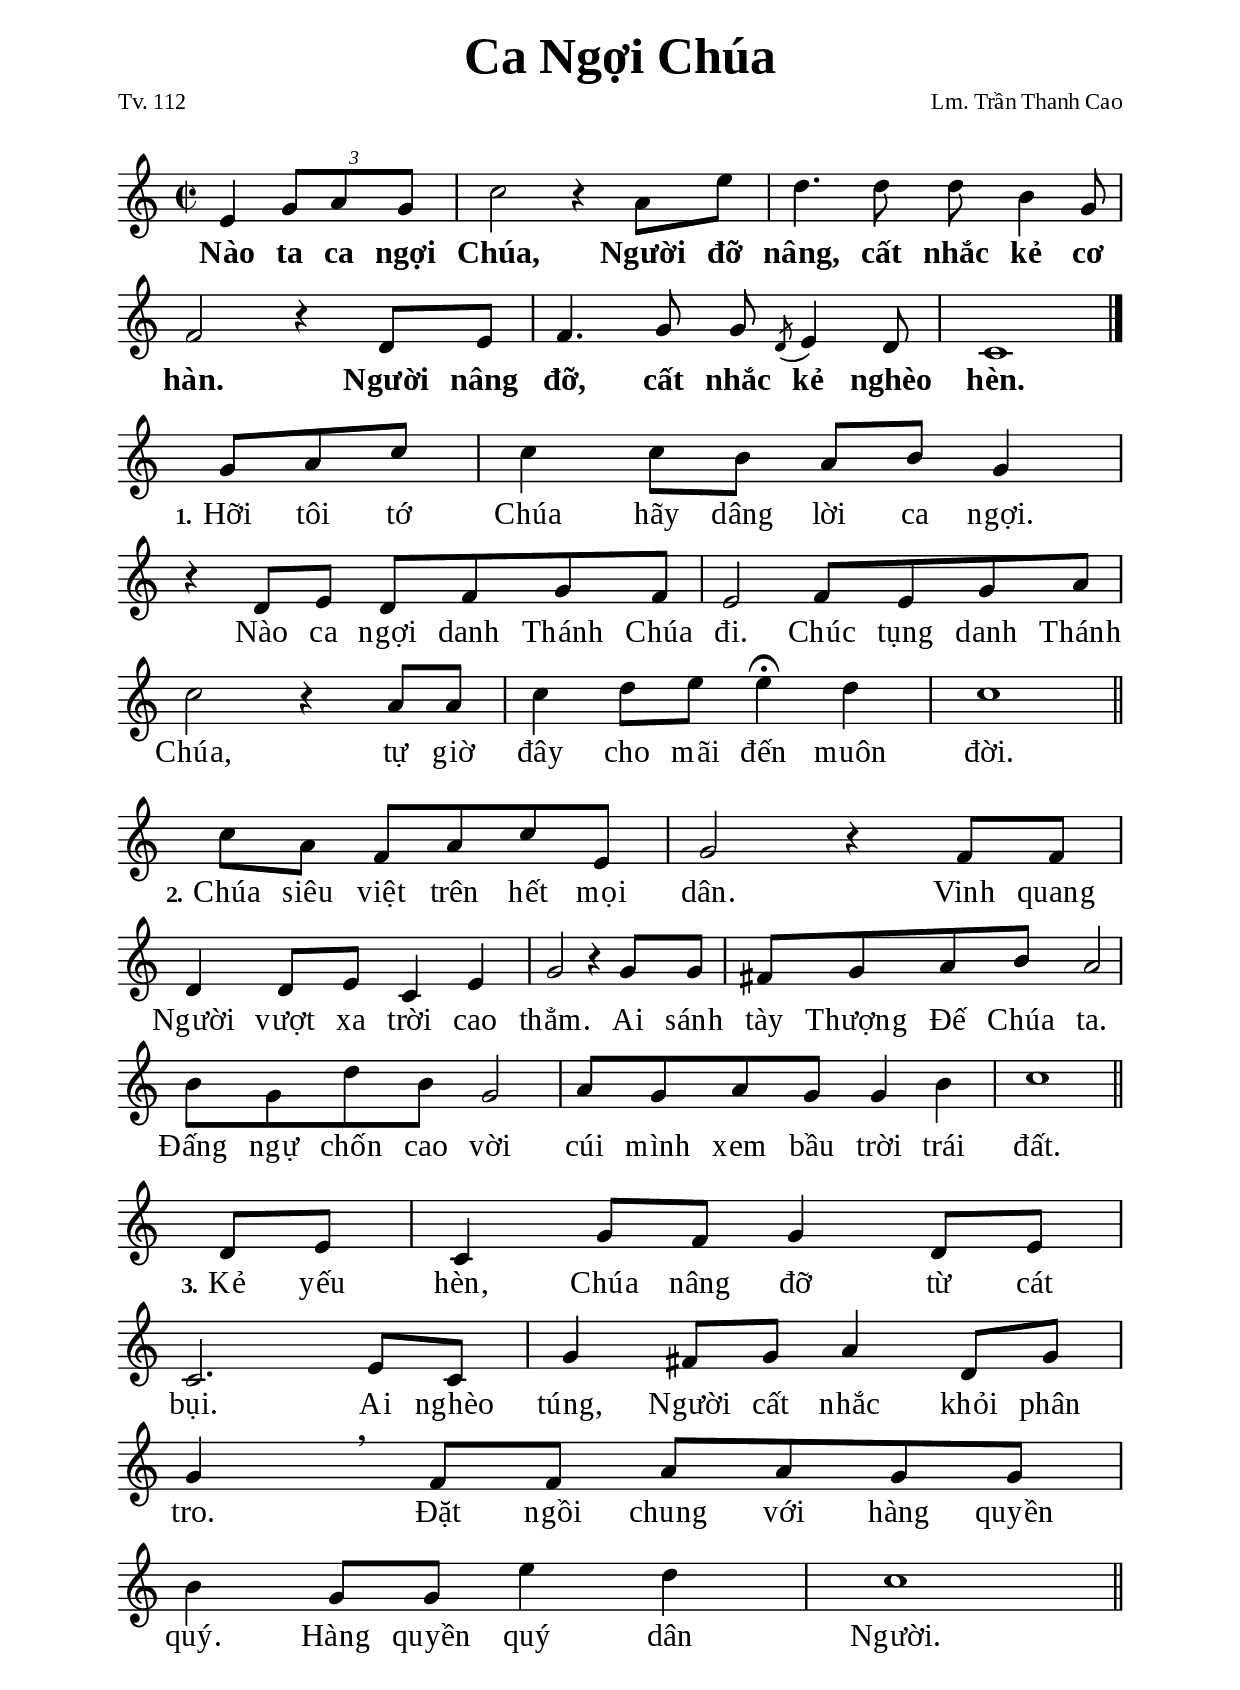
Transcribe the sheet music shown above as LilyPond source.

% Cài đặt chung
\version "2.20.0"
\include "english.ly"

\header {
  title = \markup { \fontsize #3 "Ca Ngợi Chúa" }
  poet = "Tv. 112"
  composer = "Lm. Trần Thanh Cao"
  arranger = " "
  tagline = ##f
}

\paper {
  #(set-paper-size "a4")
  top-margin = 10\mm
  bottom-margin = 10\mm
  left-margin = 20\mm
  right-margin = 20\mm
  indent = #0
  #(define fonts
    (make-pango-font-tree
      "Liberation Serif"
      "Liberation Serif"
      "Liberation Serif"
      (/ 20 20)))
  page-count = #1
}

% Nhạc điệp khúc
nhacDiepKhuc = \relative c' {
  \partial 2 e4 \tuplet 3/2 { g8 a g } |
  c2 r4 a8 e' |
  d4. d8 d b4 g8 |
  f2 r4 d8 e |
  f4. g8 g \acciaccatura d8 e4 d8 |
  c1 \bar "|."
}

% Nhạc phiên khúc
nhacPhienKhucMot = \relative c'' {
  \partial 4. g8 a c |
  c4 c8 b a b g4 |
  r d8 e d f g f |
  e2 f8 e g a |
  c2 r4 a8 a |
  c4 d8 e e4 \fermata d |
  c1 \bar "||"
}

nhacPhienKhucHai = \relative c'' {
  \partial 2. c8 a f a c e, |
  g2 r4 f8 f |
  d4 d8 e c4 e |
  g2 r4 g8 g |
  fs g a b a2 |
  b8 g d' b g2 |
  a8 g a g g4 b |
  c1 \bar "||"
}

nhacPhienKhucBa = \relative c' {
  \partial 4 d8 e |
  c4 g'8 f g4 d8 e |
  c2. e8 c |
  g'4 fs8 g a4 d,8 g |
  g4 \breathe f8 f a a g g |
  b4 g8 g e'4 d |
  c1 \bar "||"
}

% Lời điệp khúc
loiDiepKhuc = \lyricmode {
  Nào ta ca ngợi Chúa,
  Người đỡ nâng, cất nhắc kẻ cơ hàn.
  Người nâng đỡ, cất nhắc kẻ nghèo hèn.
}

% Lời phiên khúc
loiPhienKhucMot = \lyricmode {
  \set stanza = #"1."
  Hỡi tôi tớ Chúa hãy dâng lời ca ngợi.
  Nào ca ngợi danh Thánh Chúa đi.
  Chúc tụng danh Thánh Chúa,
  tự giờ đây cho mãi đến muôn đời.
}

loiPhienKhucHai = \lyricmode {
  \set stanza = #"2."
  Chúa siêu việt trên hết mọi dân.
  Vinh quang Người vượt xa trời cao thẳm.
  Ai sánh tày Thượng Đế Chúa ta.
  Đấng ngự chốn cao vời cúi mình xem bầu trời trái đất.
}

loiPhienKhucBa = \lyricmode {
  \set stanza = #"3."
  Kẻ yếu hèn, Chúa nâng đỡ từ cát bụi.
  Ai nghèo túng, Người cất nhắc khỏi phân tro.
  Đặt ngồi chung với hàng quyền quý.
  Hàng quyền quý dân Người.
}


% Dàn trang
\score {
  \new ChoirStaff <<
    \new Staff = diepKhuc \with {
        \consists "Merge_rests_engraver"
        \magnifyStaff #(magstep +1)
      }
      <<
      \new Voice = beSop {
        \key c \major \time 2/2 \stemNeutral \nhacDiepKhuc
      }
    >>
    \new Lyrics \lyricsto beSop \loiDiepKhuc
  >>
  \layout {
    \override Lyrics.LyricText.font-series = #'bold
    \override Lyrics.LyricText.font-size = #+3
    \override Lyrics.LyricSpace.minimum-distance = #2.0
    \override Score.BarNumber.break-visibility = ##(#f #f #f)
    \override Score.SpacingSpanner.uniform-stretching = ##t
  }
}

\score {
  \new ChoirStaff <<
    \new Staff = phienKhuc \with {
        \magnifyStaff #(magstep +1)
      }
      <<
      \new Voice = beSop {
        \key c \major \time 2/2 \nhacPhienKhucMot
      }
    >>
    \new Lyrics \lyricsto beSop \loiPhienKhucMot
  >>
  \layout {
    \override Staff.TimeSignature.transparent = ##t
    \override Lyrics.LyricText.font-size = #+3
    \override Lyrics.LyricSpace.minimum-distance = #2.0
    \override Score.BarNumber.break-visibility = ##(#f #f #f)
    \override Score.SpacingSpanner.uniform-stretching = ##t
  } 
}

\score {
  \new ChoirStaff <<
    \new Staff = phienKhuc \with {
        \magnifyStaff #(magstep +1)
      }
      <<
      \new Voice = beSop {
        \key c \major \time 2/2 \nhacPhienKhucHai
      }
    >>
    \new Lyrics \lyricsto beSop \loiPhienKhucHai
  >>
  \layout {
    \override Staff.TimeSignature.transparent = ##t
    \override Lyrics.LyricText.font-size = #+3
    \override Lyrics.LyricSpace.minimum-distance = #2.0
    \override Score.BarNumber.break-visibility = ##(#f #f #f)
    \override Score.SpacingSpanner.uniform-stretching = ##t
  } 
}

\score {
  \new ChoirStaff <<
    \new Staff = phienKhuc \with {
        \magnifyStaff #(magstep +1)
      }
      <<
      \new Voice = beSop {
        \key c \major \time 2/2 \nhacPhienKhucBa
      }
    >>
    \new Lyrics \lyricsto beSop \loiPhienKhucBa
  >>
  \layout {
    \override Staff.TimeSignature.transparent = ##t
    \override Lyrics.LyricText.font-size = #+3
    \override Lyrics.LyricSpace.minimum-distance = #2.0
    \override Score.BarNumber.break-visibility = ##(#f #f #f)
    \override Score.SpacingSpanner.uniform-stretching = ##t
  } 
}
